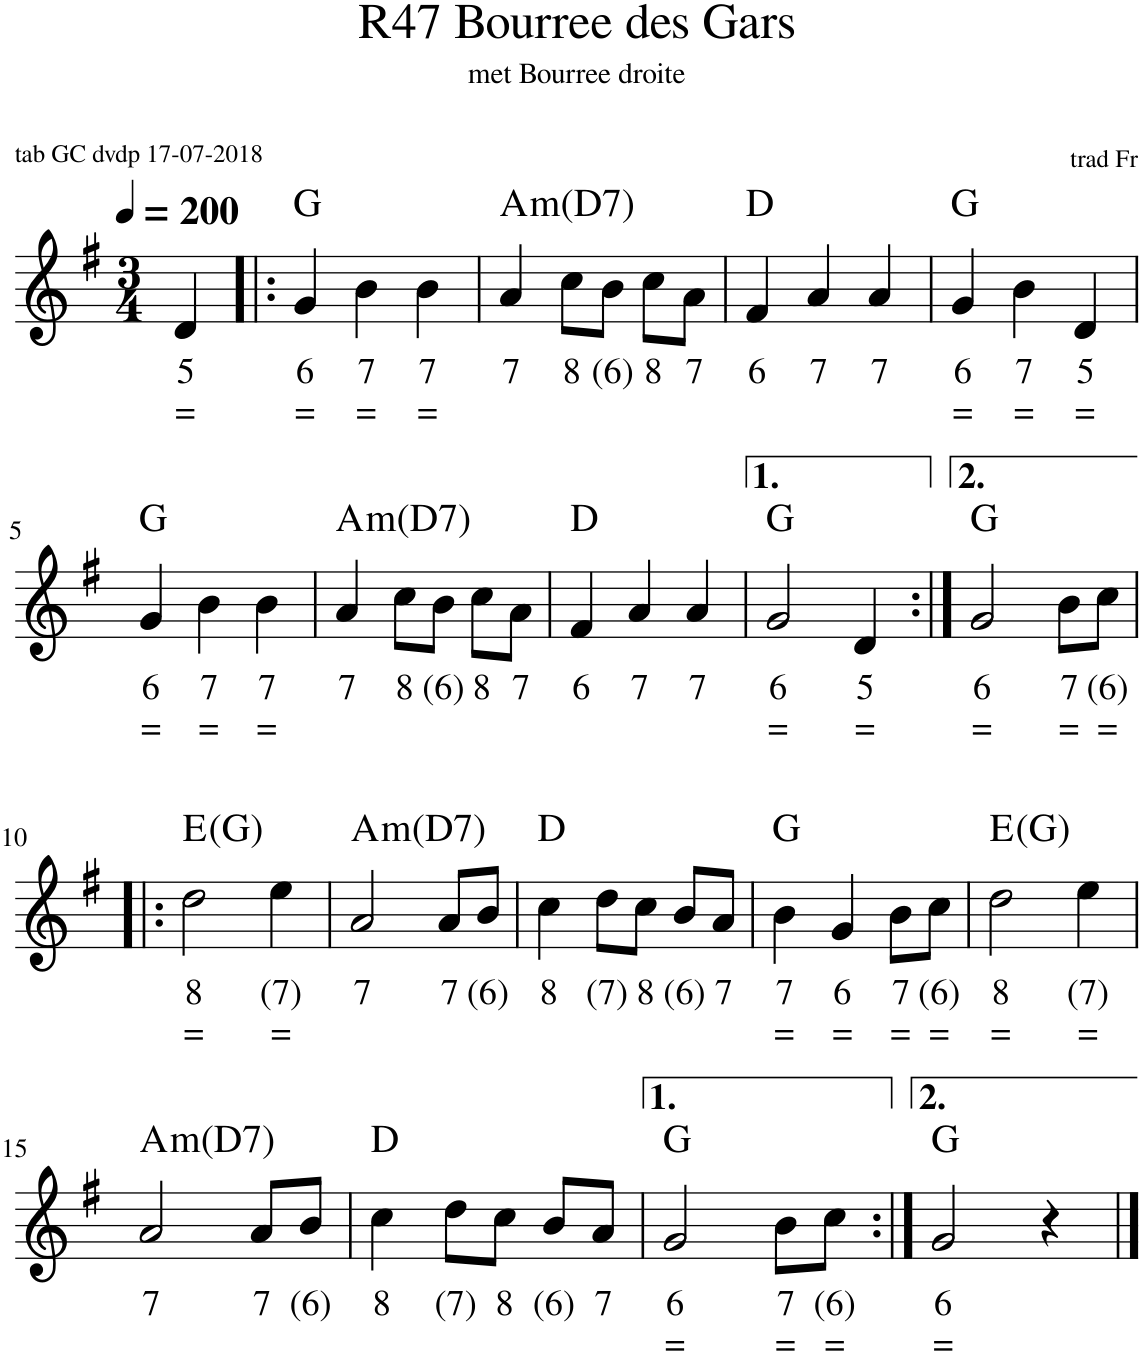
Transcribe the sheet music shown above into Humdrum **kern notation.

**kern	**text	**text	**harte
*part1	*part1	*part1	*part1
*staff1	*staff1	*staff1	*
*I"Stem	*	*	*
*clefG2	*	*	*
*k[f#]	*	*	*
*M3/4	*	*	*
*MM200	*	*	*
=	=	=	=
!	!LO:LY:b	!LO:LY:b	!
4d/	5	=	.
=1!|:	=1!|:	=1!|:	=1!|:
!	!LO:LY:b	!LO:LY:b	!
4g/	6	=	G:maj
!	!LO:LY:b	!LO:LY:b	!
4b\	7	=	.
!	!LO:LY:b	!LO:LY:b	!
4b\	7	=	.
=2	=2	=2	=2
!	!LO:LY:b	!	!LO:H:kt=m
4a/	7	.	A:min
!	!LO:LY:b	!	!
8cc\L	8	.	.
!	!LO:LY:b	!	!
8b\J	(6)	.	.
!	!LO:LY:b	!	!
8cc\L	8	.	.
!	!LO:LY:b	!	!
8a\J	7	.	.
=3	=3	=3	=3
!	!LO:LY:b	!	!
4f#/	6	.	D:maj
!	!LO:LY:b	!	!
4a/	7	.	.
!	!LO:LY:b	!	!
4a/	7	.	.
=4	=4	=4	=4
!	!LO:LY:b	!LO:LY:b	!
4g/	6	=	G:maj
!	!LO:LY:b	!LO:LY:b	!
4b\	7	=	.
!	!LO:LY:b	!LO:LY:b	!
4d/	5	=	.
!!LO:LB:g=z
=5	=5	=5	=5
!	!LO:LY:b	!LO:LY:b	!
4g/	6	=	G:maj
!	!LO:LY:b	!LO:LY:b	!
4b\	7	=	.
!	!LO:LY:b	!LO:LY:b	!
4b\	7	=	.
=6	=6	=6	=6
!	!LO:LY:b	!	!LO:H:kt=m
4a/	7	.	A:min
!	!LO:LY:b	!	!
8cc\L	8	.	.
!	!LO:LY:b	!	!
8b\J	(6)	.	.
!	!LO:LY:b	!	!
8cc\L	8	.	.
!	!LO:LY:b	!	!
8a\J	7	.	.
=7	=7	=7	=7
!	!LO:LY:b	!	!
4f#/	6	.	D:maj
!	!LO:LY:b	!	!
4a/	7	.	.
!	!LO:LY:b	!	!
4a/	7	.	.
=8	=8	=8	=8
!	!LO:LY:b	!LO:LY:b	!
2g/	6	=	G:maj
!	!LO:LY:b	!LO:LY:b	!
4d/	5	=	.
=9:|!	=9:|!	=9:|!	=9:|!
!	!LO:LY:b	!LO:LY:b	!
2g/	6	=	G:maj
!	!LO:LY:b	!LO:LY:b	!
8b\L	7	=	.
!	!LO:LY:b	!LO:LY:b	!
8cc\J	(6)	=	.
!!LO:LB:g=z
=10!|:	=10!|:	=10!|:	=10!|:
!	!LO:LY:b	!LO:LY:b	!
2dd\	8	=	E:maj
!	!LO:LY:b	!LO:LY:b	!
4ee\	(7)	=	.
=11	=11	=11	=11
!	!LO:LY:b	!	!LO:H:kt=m
2a/	7	.	A:min
!	!LO:LY:b	!	!
8a/L	7	.	.
!	!LO:LY:b	!	!
8b/J	(6)	.	.
=12	=12	=12	=12
!	!LO:LY:b	!	!
4cc\	8	.	D:maj
!	!LO:LY:b	!	!
8dd\L	(7)	.	.
!	!LO:LY:b	!	!
8cc\J	8	.	.
!	!LO:LY:b	!	!
8b/L	(6)	.	.
!	!LO:LY:b	!	!
8a/J	7	.	.
=13	=13	=13	=13
!	!LO:LY:b	!LO:LY:b	!
4b\	7	=	G:maj
!	!LO:LY:b	!LO:LY:b	!
4g/	6	=	.
!	!LO:LY:b	!LO:LY:b	!
8b\L	7	=	.
!	!LO:LY:b	!LO:LY:b	!
8cc\J	(6)	=	.
=14	=14	=14	=14
!	!LO:LY:b	!LO:LY:b	!
2dd\	8	=	E:maj
!	!LO:LY:b	!LO:LY:b	!
4ee\	(7)	=	.
!!LO:LB:g=z
=15	=15	=15	=15
!	!LO:LY:b	!	!LO:H:kt=m
2a/	7	.	A:min
!	!LO:LY:b	!	!
8a/L	7	.	.
!	!LO:LY:b	!	!
8b/J	(6)	.	.
=16	=16	=16	=16
!	!LO:LY:b	!	!
4cc\	8	.	D:maj
!	!LO:LY:b	!	!
8dd\L	(7)	.	.
!	!LO:LY:b	!	!
8cc\J	8	.	.
!	!LO:LY:b	!	!
8b/L	(6)	.	.
!	!LO:LY:b	!	!
8a/J	7	.	.
=17	=17	=17	=17
!	!LO:LY:b	!LO:LY:b	!
2g/	6	=	G:maj
!	!LO:LY:b	!LO:LY:b	!
8b\L	7	=	.
!	!LO:LY:b	!LO:LY:b	!
8cc\J	(6)	=	.
=18:|!	=18:|!	=18:|!	=18:|!
!	!LO:LY:b	!LO:LY:b	!
2g/	6	=	G:maj
4r	.	.	.
==	==	==	==
*-	*-	*-	*-
